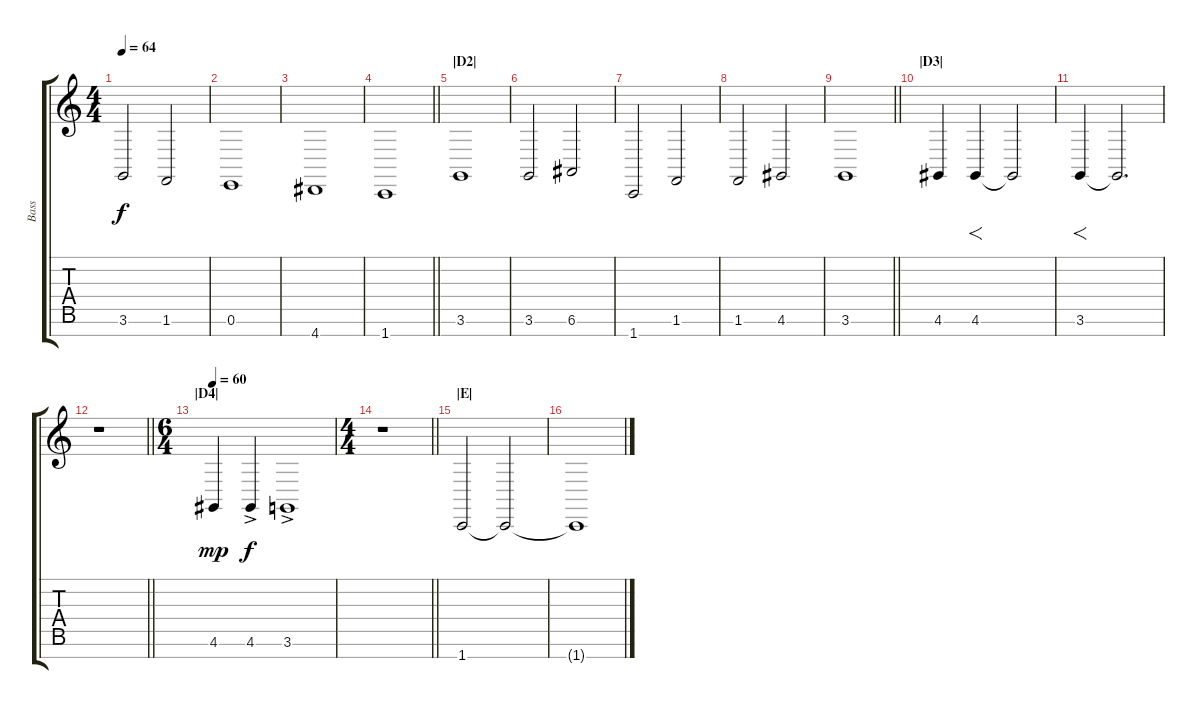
\track ("Bass" "Bass") {instrument stringensemble1}
\staff {score tabs}
\tuning (E4 B3 G3 D3 A2 E2 B1) {hide}
\ts (4 4)
\tempo 64
\clef g2
\ks c
3.6.2{dy f} 1.6.2 |
0.6.1 |
4.7.1 |
\barLineRight lightlight
1.7.1 |
\section ("" "|D2|")
3.6.1 |
3.6.2 6.6.2 |
1.7.2 1.6.2 |
1.6.2 4.6.2 |
\barLineRight lightlight
3.6.1 |
\section ("" "|D3|")
4.6.4 4.6.4{f} 4.6{t}.2 |
3.6.4{f} 3.6{t}.2{d} |
\barLineRight lightlight
r.1 |
\ts (6 4)
\section ("" "|D4|")
\tempo 60
4.6.4{dy mp} 4.6{ac}.4{dy f} 3.6{ac}.1{volume 5} |
\ts (4 4)
\barLineRight lightlight
r.1 |
\section ("" "|E|")
1.7.2{volume 16} 1.7{t}.2{volume 0} |
1.7{t}.1
